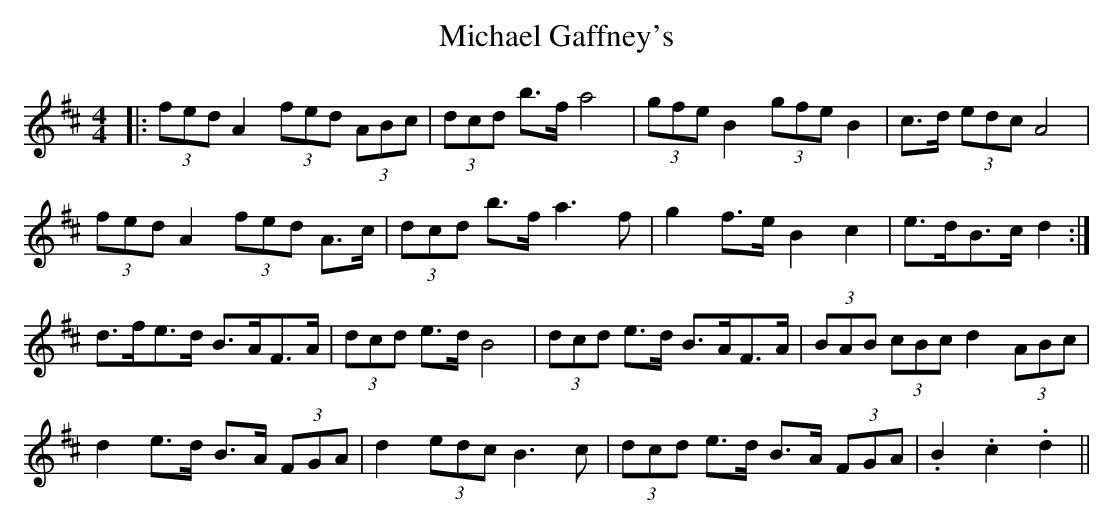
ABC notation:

X:1
T: Michael Gaffney's
M: 4/4
L: 1/8
K: Dmaj
|:(3fed A2 (3fed (3ABc|(3dcd b>f a4|(3gfe B2 (3gfe B2|c>d (3edc A4|
(3fed A2 (3fed A>c|(3dcd b>f a3 f|g2 f>e B2 c2|e>dB>c d2:|
d>fe>d B>AF>A|(3dcd e>d B4|(3dcd e>d B>AF>A|(3BAB (3cBc d2 (3ABc|
d2 e>d B>A (3FGA|d2 (3edc B3 c|(3dcd e>d B>A (3FGA|.B2 .c2 .d2||
